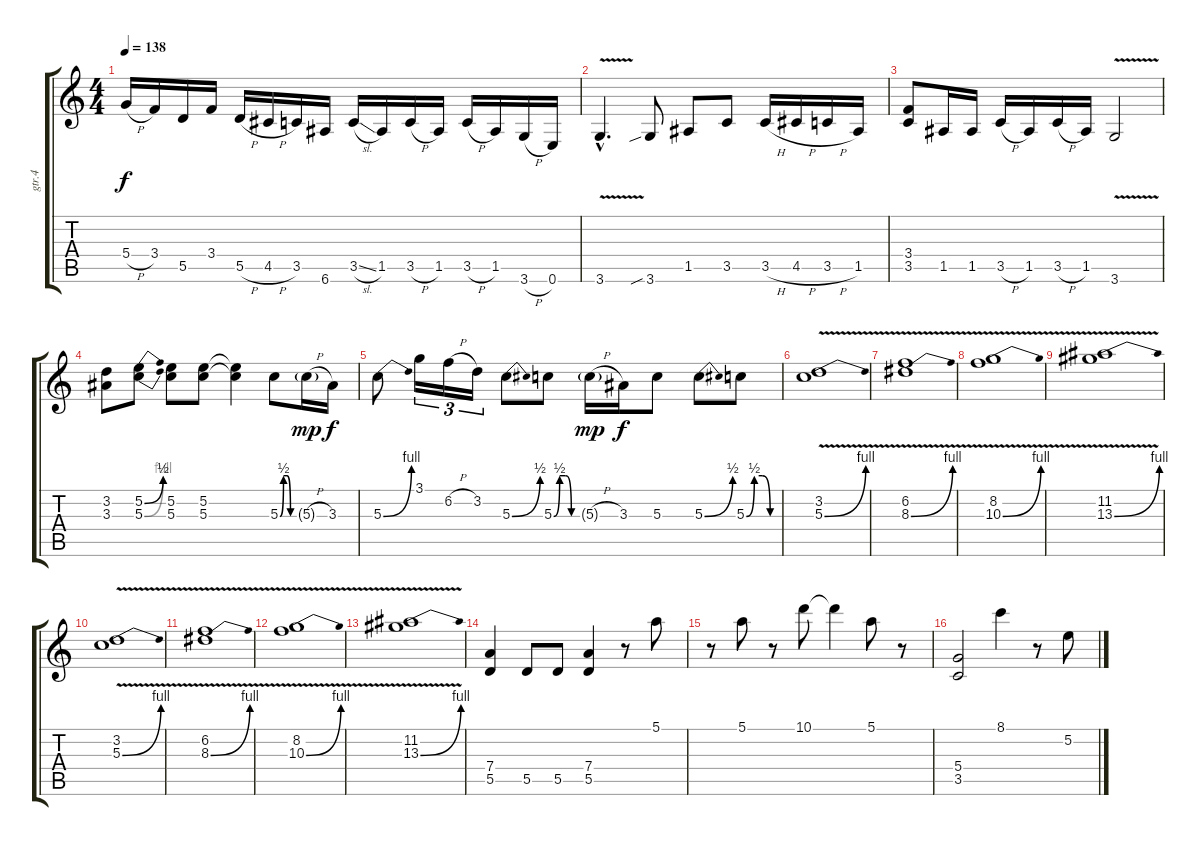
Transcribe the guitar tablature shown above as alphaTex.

\track ("gtr.4" "gtr.4") {instrument distortionguitar}
\staff {score tabs}
\tuning (E4 B3 G3 D3 A2 E2) {hide}
\ts (4 4)
\tempo 138
\clef g2
\ks c
5.4{h}.16{dy f} 3.4.16 5.5.16 3.4.16 5.5{h}.16 4.5{h}.16 3.5.16 6.6.16 3.5{sl}.16 1.5.16 3.5{h}.16 1.5.16 3.5{h}.16 1.5.16 3.6{h}.16 0.6.16 |
3.6{v hac}.4{d} 3.6{sib}.8 1.5.8 3.5.8 3.5{h}.16 4.5{h}.16 3.5{h}.16 1.5.16 |
(3.4 3.5).8 1.5.16 1.5.16 3.5{h}.16 1.5.16 3.5{h}.16 1.5.16 3.6{v}.2 |
(3.2 3.3).8 (5.2{be (bend 0 0 60 2)} 5.3{be (bend 0 0 60 4)}).8 (5.2 5.3).8 (5.2 5.3).8 (5.2{t} 5.3{t}).4 5.3{be (custom 0 0 15 2 30 2 45 0 60 0)}.8 5.3{h g}.16{dy mp} 3.3.16{dy f} |
5.3{be (bend 0 0 60 4)}.8 3.1.16{tu (3 2)} 6.2{h}.16{tu (3 2)} 3.2.16{tu (3 2)} 5.3{be (bend 0 0 60 2)}.8 5.3{be (custom 0 0 15 2 30 2 45 0 60 0)}.8 5.3{h g}.16{dy mp} 3.3.16{dy f} 5.3.8 5.3{be (bend 0 0 60 2)}.8 5.3{be (custom 0 0 15 2 30 2 45 0 60 0)}.8 |
(3.2 5.3{be (bend 0 0 60 4) v}).1 |
(6.2 8.3{be (bend 0 0 60 4) v}).1 |
(8.2 10.3{be (bend 0 0 60 4) v}).1 |
(11.2 13.3{be (bend 0 0 60 4) v}).1 |
(3.2 5.3{be (bend 0 0 60 4) v}).1 |
(6.2 8.3{be (bend 0 0 60 4) v}).1 |
(8.2 10.3{be (bend 0 0 60 4) v}).1 |
(11.2 13.3{be (bend 0 0 60 4) v}).1 |
(7.4 5.5).4 5.5.8 5.5.8 (7.4 5.5).4 r.8 5.1.8 |
r.8 5.1.8 r.8 10.1.8 10.1{t}.4 5.1.8 r.8 |
(5.4 3.5).2 8.1.4 r.8 5.2.8
